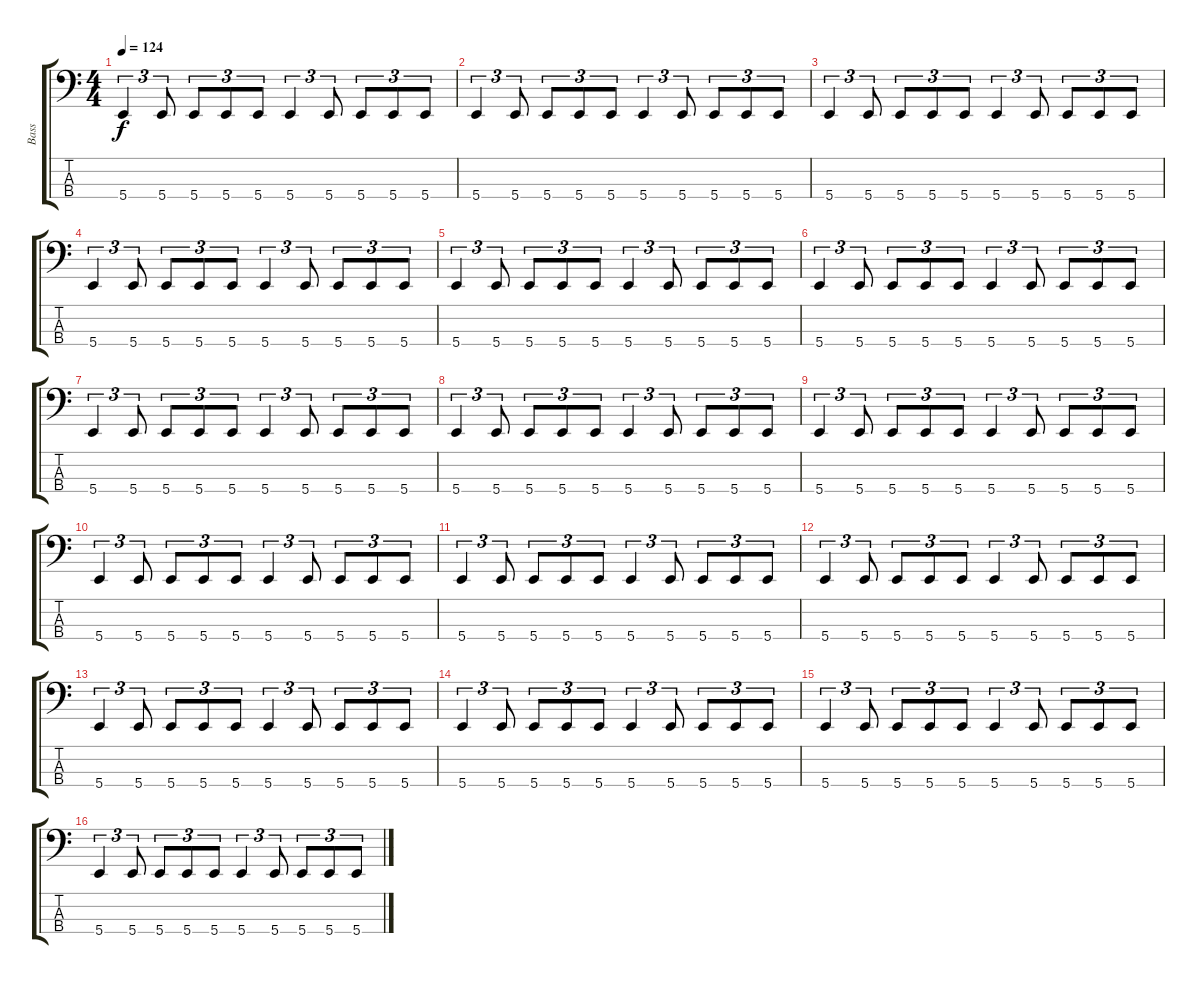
\track ("Bass" "Bass") {instrument electricbassfinger}
\staff {score tabs}
\tuning (E2 B1 Gb1 B0) {hide}
\ts (4 4)
\tempo 124
\clef f4
\ks c
5.4.4{tu (3 2) dy f} 5.4.8{tu (3 2)} 5.4.8{tu (3 2)} 5.4.8{tu (3 2)} 5.4.8{tu (3 2)} 5.4.4{tu (3 2)} 5.4.8{tu (3 2)} 5.4.8{tu (3 2)} 5.4.8{tu (3 2)} 5.4.8{tu (3 2)} |
5.4.4{tu (3 2)} 5.4.8{tu (3 2)} 5.4.8{tu (3 2)} 5.4.8{tu (3 2)} 5.4.8{tu (3 2)} 5.4.4{tu (3 2)} 5.4.8{tu (3 2)} 5.4.8{tu (3 2)} 5.4.8{tu (3 2)} 5.4.8{tu (3 2)} |
5.4.4{tu (3 2)} 5.4.8{tu (3 2)} 5.4.8{tu (3 2)} 5.4.8{tu (3 2)} 5.4.8{tu (3 2)} 5.4.4{tu (3 2)} 5.4.8{tu (3 2)} 5.4.8{tu (3 2)} 5.4.8{tu (3 2)} 5.4.8{tu (3 2)} |
5.4.4{tu (3 2)} 5.4.8{tu (3 2)} 5.4.8{tu (3 2)} 5.4.8{tu (3 2)} 5.4.8{tu (3 2)} 5.4.4{tu (3 2)} 5.4.8{tu (3 2)} 5.4.8{tu (3 2)} 5.4.8{tu (3 2)} 5.4.8{tu (3 2)} |
5.4.4{tu (3 2)} 5.4.8{tu (3 2)} 5.4.8{tu (3 2)} 5.4.8{tu (3 2)} 5.4.8{tu (3 2)} 5.4.4{tu (3 2)} 5.4.8{tu (3 2)} 5.4.8{tu (3 2)} 5.4.8{tu (3 2)} 5.4.8{tu (3 2)} |
5.4.4{tu (3 2)} 5.4.8{tu (3 2)} 5.4.8{tu (3 2)} 5.4.8{tu (3 2)} 5.4.8{tu (3 2)} 5.4.4{tu (3 2)} 5.4.8{tu (3 2)} 5.4.8{tu (3 2)} 5.4.8{tu (3 2)} 5.4.8{tu (3 2)} |
5.4.4{tu (3 2)} 5.4.8{tu (3 2)} 5.4.8{tu (3 2)} 5.4.8{tu (3 2)} 5.4.8{tu (3 2)} 5.4.4{tu (3 2)} 5.4.8{tu (3 2)} 5.4.8{tu (3 2)} 5.4.8{tu (3 2)} 5.4.8{tu (3 2)} |
5.4.4{tu (3 2)} 5.4.8{tu (3 2)} 5.4.8{tu (3 2)} 5.4.8{tu (3 2)} 5.4.8{tu (3 2)} 5.4.4{tu (3 2)} 5.4.8{tu (3 2)} 5.4.8{tu (3 2)} 5.4.8{tu (3 2)} 5.4.8{tu (3 2)} |
5.4.4{tu (3 2)} 5.4.8{tu (3 2)} 5.4.8{tu (3 2)} 5.4.8{tu (3 2)} 5.4.8{tu (3 2)} 5.4.4{tu (3 2)} 5.4.8{tu (3 2)} 5.4.8{tu (3 2)} 5.4.8{tu (3 2)} 5.4.8{tu (3 2)} |
5.4.4{tu (3 2)} 5.4.8{tu (3 2)} 5.4.8{tu (3 2)} 5.4.8{tu (3 2)} 5.4.8{tu (3 2)} 5.4.4{tu (3 2)} 5.4.8{tu (3 2)} 5.4.8{tu (3 2)} 5.4.8{tu (3 2)} 5.4.8{tu (3 2)} |
5.4.4{tu (3 2)} 5.4.8{tu (3 2)} 5.4.8{tu (3 2)} 5.4.8{tu (3 2)} 5.4.8{tu (3 2)} 5.4.4{tu (3 2)} 5.4.8{tu (3 2)} 5.4.8{tu (3 2)} 5.4.8{tu (3 2)} 5.4.8{tu (3 2)} |
5.4.4{tu (3 2)} 5.4.8{tu (3 2)} 5.4.8{tu (3 2)} 5.4.8{tu (3 2)} 5.4.8{tu (3 2)} 5.4.4{tu (3 2)} 5.4.8{tu (3 2)} 5.4.8{tu (3 2)} 5.4.8{tu (3 2)} 5.4.8{tu (3 2)} |
5.4.4{tu (3 2)} 5.4.8{tu (3 2)} 5.4.8{tu (3 2)} 5.4.8{tu (3 2)} 5.4.8{tu (3 2)} 5.4.4{tu (3 2)} 5.4.8{tu (3 2)} 5.4.8{tu (3 2)} 5.4.8{tu (3 2)} 5.4.8{tu (3 2)} |
5.4.4{tu (3 2)} 5.4.8{tu (3 2)} 5.4.8{tu (3 2)} 5.4.8{tu (3 2)} 5.4.8{tu (3 2)} 5.4.4{tu (3 2)} 5.4.8{tu (3 2)} 5.4.8{tu (3 2)} 5.4.8{tu (3 2)} 5.4.8{tu (3 2)} |
5.4.4{tu (3 2)} 5.4.8{tu (3 2)} 5.4.8{tu (3 2)} 5.4.8{tu (3 2)} 5.4.8{tu (3 2)} 5.4.4{tu (3 2)} 5.4.8{tu (3 2)} 5.4.8{tu (3 2)} 5.4.8{tu (3 2)} 5.4.8{tu (3 2)} |
5.4.4{tu (3 2)} 5.4.8{tu (3 2)} 5.4.8{tu (3 2)} 5.4.8{tu (3 2)} 5.4.8{tu (3 2)} 5.4.4{tu (3 2)} 5.4.8{tu (3 2)} 5.4.8{tu (3 2)} 5.4.8{tu (3 2)} 5.4.8{tu (3 2)}
